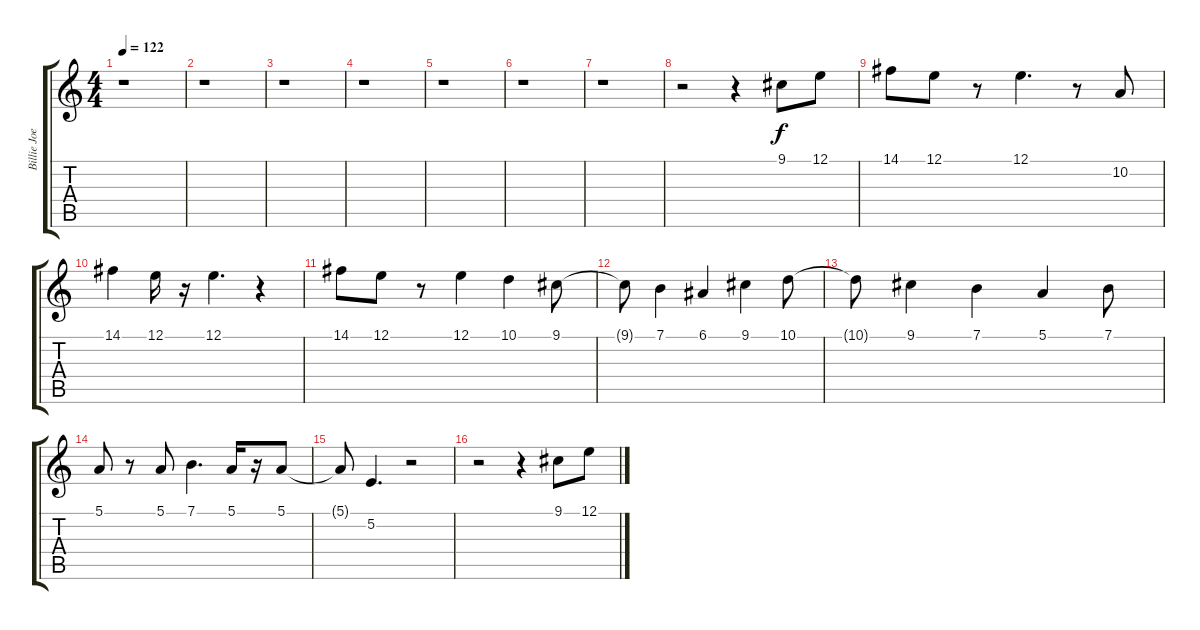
\track ("Billie Joe (Voz)" "Billie Joe") {instrument drawbarorgan}
\staff {score tabs}
\tuning (E4 B3 G3 D3 A2 E2) {hide}
\ts (4 4)
\tempo 122
\clef g2
\ks c
r.1{dy f} |
r.1 |
r.1 |
r.1 |
r.1 |
r.1 |
r.1 |
r.2 r.4 9.1.8 12.1.8 |
14.1.8 12.1.8 r.8 12.1.4{d} r.8 10.2.8 |
14.1.4 12.1.16 r.16 12.1.4{d} r.4 |
14.1.8 12.1.8 r.8 12.1.4 10.1.4 9.1.8 |
9.1{t}.8 7.1.4 6.1.4 9.1.4 10.1.8 |
10.1{t}.8 9.1.4 7.1.4 5.1.4 7.1.8 |
5.1.8 r.8 5.1.8 7.1.4{d} 5.1.16 r.16 5.1.8 |
5.1{t}.8 5.2.4{d} r.2 |
r.2 r.4 9.1.8 12.1.8
